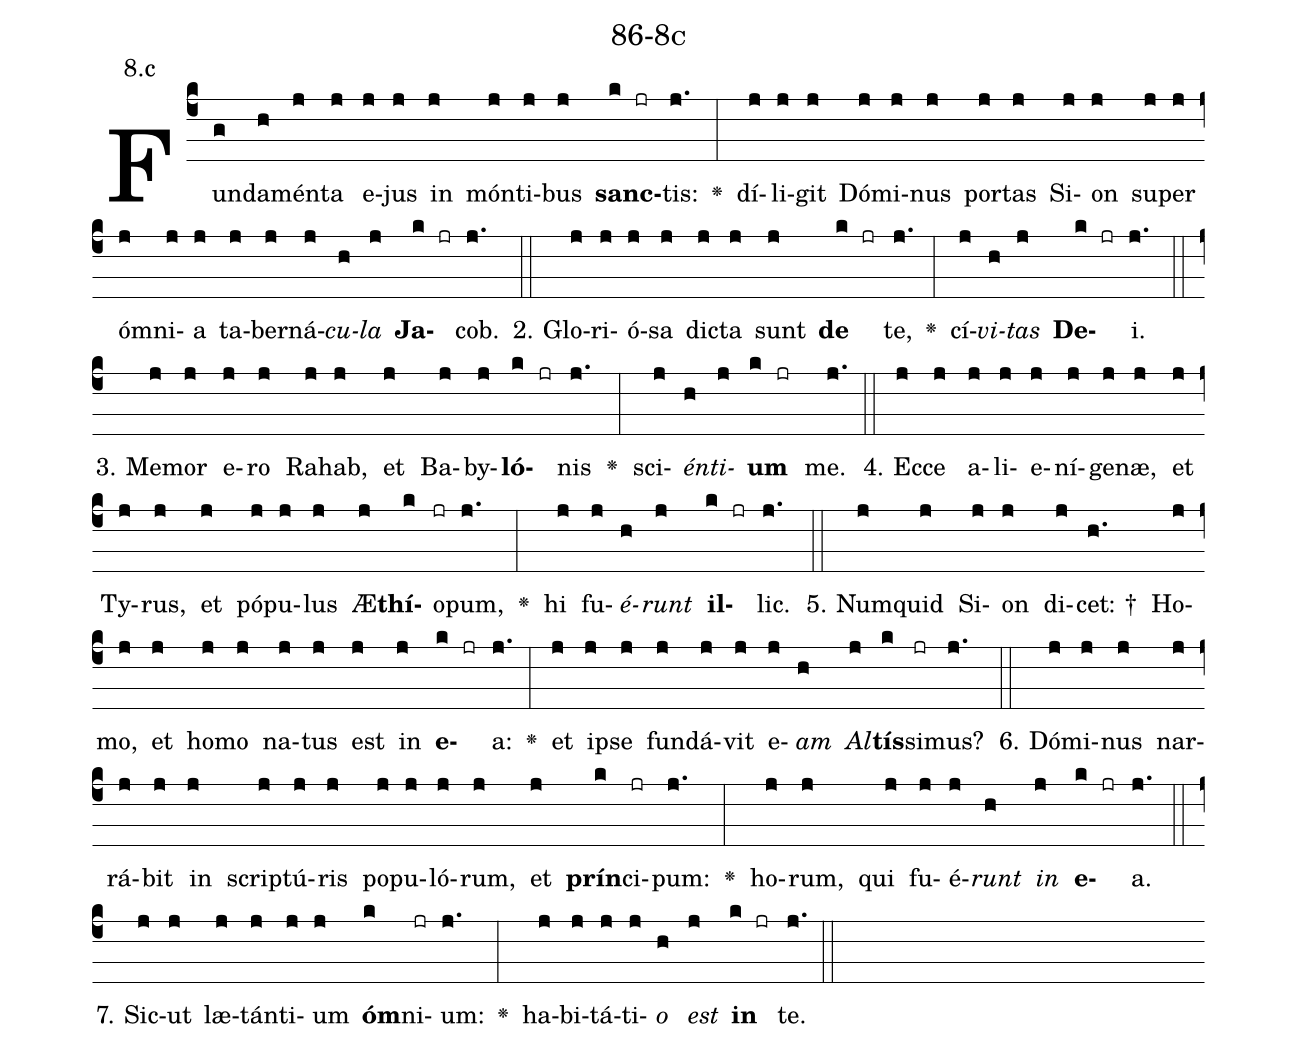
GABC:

name: 86-8c;
annotation: 8.c;
%%
(c4)Fun(g)da(h)mén(j)ta(j) e(j)jus(j) in(j) món(j)ti(j)bus(j) <b>sanc</b>(k jr)tis:(j.) <v>\greheightstar</v>(:) dí(j)li(j)git(j) Dó(j)mi(j)nus(j) por(j)tas(j) Si(j)on(j) su(j)per(j) óm(j)ni(j)a(j) ta(j)ber(j)ná(j)<i>cu</i>(h)<i>la</i>(j) <b>Ja</b>(k jr)cob.(j.) (::)
2. Glo(j)ri(j)ó(j)sa(j) dic(j)ta(j) sunt(j) <b>de</b>(k jr) te,(j.) <v>\greheightstar</v>(:) cí(j)<i>vi</i>(h)<i>tas</i>(j) <b>De</b>(k jr)i.(j.) (::)
3. Me(j)mor(j) e(j)ro(j) Ra(j)hab,(j) et(j) Ba(j)by(j)<b>ló</b>(k jr)nis(j.) <v>\greheightstar</v>(:) sci(j)<i>én</i>(h)<i>ti</i>(j)<b>um</b>(k jr) me.(j.) (::)
4. Ec(j)ce(j) a(j)li(j)e(j)ní(j)ge(j)næ,(j) et(j) Ty(j)rus,(j) et(j) pó(j)pu(j)lus(j) Æ(j)<b>thí</b>(k)o(jr)pum,(j.) <v>\greheightstar</v>(:) hi(j) fu(j)<i>é</i>(h)<i>runt</i>(j) <b>il</b>(k jr)lic.(j.) (::)
5. Num(j)quid(j) Si(j)on(j) di(j)cet: †(h.) Ho(j)mo,(j) et(j) ho(j)mo(j) na(j)tus(j) est(j) in(j) <b>e</b>(k jr)a:(j.) <v>\greheightstar</v>(:) et(j) ip(j)se(j) fun(j)dá(j)vit(j) e(j)<i>am</i>(h) <i>Al</i>(j)<b>tís</b>(k)si(jr)mus?(j.) (::)
6. Dó(j)mi(j)nus(j) nar(j)rá(j)bit(j) in(j) scrip(j)tú(j)ris(j) po(j)pu(j)ló(j)rum,(j) et(j) <b>prín</b>(k)ci(jr)pum:(j.) <v>\greheightstar</v>(:) ho(j)rum,(j) qui(j) fu(j)é(j)<i>runt</i>(h) <i>in</i>(j) <b>e</b>(k jr)a.(j.) (::)
7. Sic(j)ut(j) læ(j)tán(j)ti(j)um(j) <b>óm</b>(k)ni(jr)um:(j.) <v>\greheightstar</v>(:) ha(j)bi(j)tá(j)ti(j)<i>o</i>(h) <i>est</i>(j) <b>in</b>(k jr) te.(j.) (::)
